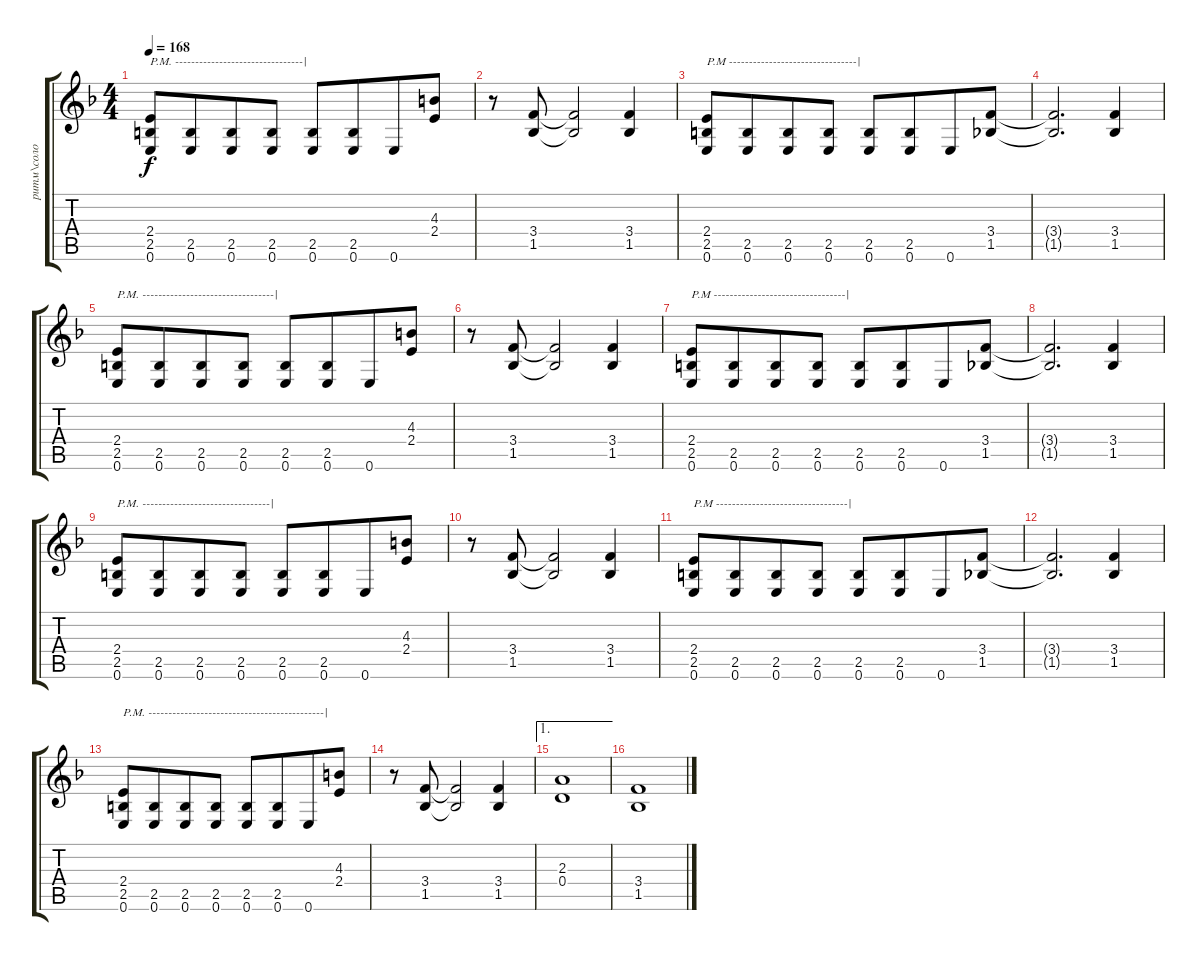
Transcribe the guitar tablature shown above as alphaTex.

\track ("ритм\\соло" "ритм\\соло") {instrument overdrivenguitar}
\staff {score tabs}
\tuning (E4 B3 G3 D3 A2 E2) {hide}
\ts (4 4)
\tempo 168
\clef g2
\ks dminor
(2.4 2.5 0.6).8{txt "P.M. --------------------------------|" dy f} (2.5 0.6).8{beam merge} (2.5 0.6).8 (2.5 0.6).8 (2.5 0.6).8 (2.5 0.6).8{beam merge} 0.6.8 (4.3 2.4).8 |
r.8 (3.4 1.5).8 (3.4{t} 1.5{t}).2 (3.4 1.5).4 |
(2.4 2.5 0.6).8{txt "P.M --------------------------------|"} (2.5 0.6).8{beam merge} (2.5 0.6).8 (2.5 0.6).8 (2.5 0.6).8 (2.5 0.6).8{beam merge} 0.6.8 (3.4 1.5).8 |
(3.4{t} 1.5{t}).2{d} (3.4 1.5).4 |
(2.4 2.5 0.6).8{txt "P.M. ---------------------------------|"} (2.5 0.6).8{beam merge} (2.5 0.6).8 (2.5 0.6).8 (2.5 0.6).8 (2.5 0.6).8{beam merge} 0.6.8 (4.3 2.4).8 |
r.8 (3.4 1.5).8 (3.4{t} 1.5{t}).2 (3.4 1.5).4 |
(2.4 2.5 0.6).8{txt "P.M ---------------------------------|"} (2.5 0.6).8{beam merge} (2.5 0.6).8 (2.5 0.6).8 (2.5 0.6).8 (2.5 0.6).8{beam merge} 0.6.8 (3.4 1.5).8 |
(3.4{t} 1.5{t}).2{d} (3.4 1.5).4 |
(2.4 2.5 0.6).8{txt "P.M. --------------------------------|"} (2.5 0.6).8{beam merge} (2.5 0.6).8 (2.5 0.6).8 (2.5 0.6).8 (2.5 0.6).8{beam merge} 0.6.8 (4.3 2.4).8 |
r.8 (3.4 1.5).8 (3.4{t} 1.5{t}).2 (3.4 1.5).4 |
(2.4 2.5 0.6).8{txt "P.M ---------------------------------|"} (2.5 0.6).8{beam merge} (2.5 0.6).8 (2.5 0.6).8 (2.5 0.6).8 (2.5 0.6).8{beam merge} 0.6.8 (3.4 1.5).8 |
(3.4{t} 1.5{t}).2{d} (3.4 1.5).4 |
(2.4 2.5 0.6).8{txt "P.M. --------------------------------------------|"} (2.5 0.6).8{beam merge} (2.5 0.6).8 (2.5 0.6).8 (2.5 0.6).8 (2.5 0.6).8{beam merge} 0.6.8 (4.3 2.4).8 |
r.8 (3.4 1.5).8 (3.4{t} 1.5{t}).2 (3.4 1.5).4 |
\ae 1
(2.3 0.4).1 |
(3.4 1.5).1
